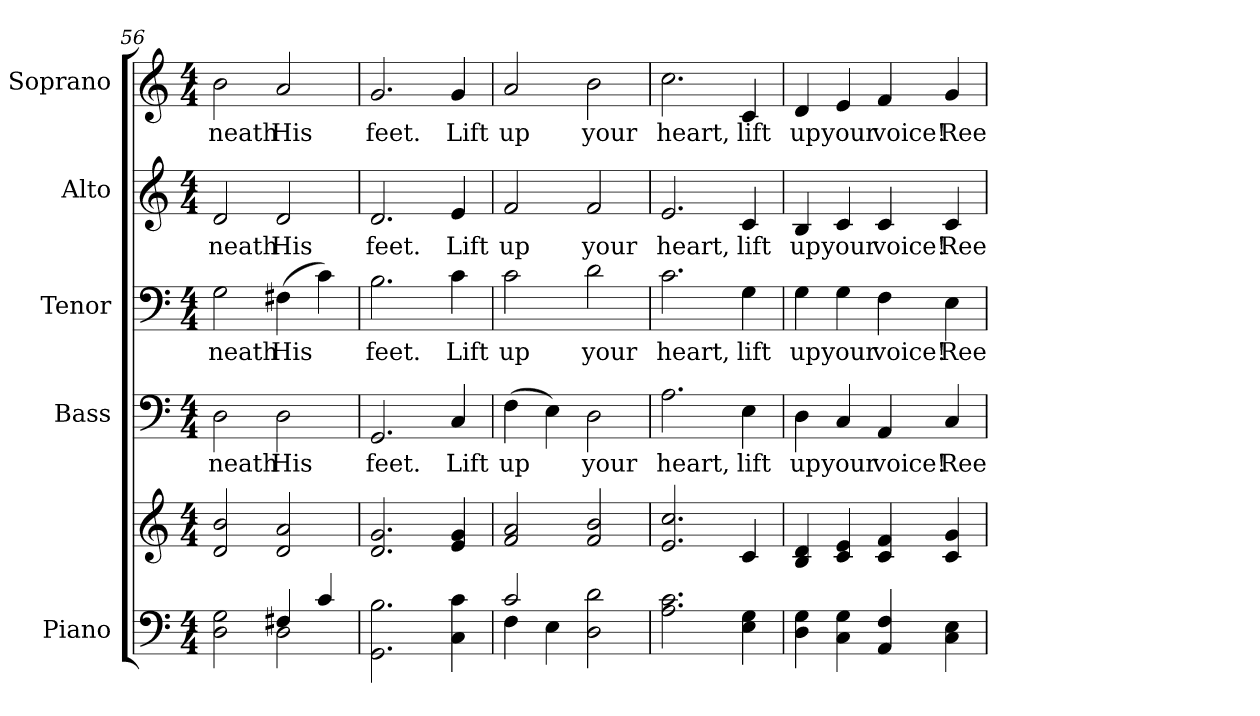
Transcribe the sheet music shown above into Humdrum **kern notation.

**kern	**kern	**kern	**text	**kern	**text	**kern	**text	**kern	**text
*part5	*part5	*part4	*part4	*part3	*part3	*part2	*part2	*part1	*part1
*staff6	*staff5	*staff4	*staff4	*staff3	*staff3	*staff2	*staff2	*staff1	*staff1
*I"Piano	*	*I"Bass	*	*I"Tenor	*	*I"Alto	*	*I"Soprano	*
*I'Pno.	*	*I'B.	*	*I'T.	*	*I'A.	*	*I'S.	*
*clefF4	*clefG2	*clefF4	*	*clefF4	*	*clefG2	*	*clefG2	*
*k[]	*k[]	*k[]	*	*k[]	*	*k[]	*	*k[]	*
*C:	*C:	*C:	*	*C:	*	*C:	*	*C:	*
*M4/4	*M4/4	*M4/4	*	*M4/4	*	*M4/4	*	*M4/4	*
=56	=56	=56	=56	=56	=56	=56	=56	=56	=56
*^	*	*	*	*	*	*	*	*	*
!	!	!	!	!LO:LY:b:color=#000000	!	!	!	!	!	!
!	!	!	!	!	!	!LO:LY:b:color=#000000	!	!	!	!
!	!	!	!	!	!	!	!	!LO:LY:b:color=#000000	!	!
!	!	!	!	!	!	!	!	!	!	!LO:LY:b:color=#000000
2Di\ 2Gi	2ryy	2di/ 2bi	2Di\	-neath	2Gi\	-neath	2di/	-neath	2bi\	-neath
!	!	!	!	!LO:LY:b:color=#000000	!	!	!	!	!	!
!	!	!	!	!	!	!LO:LY:b:color=#000000	!	!	!	!
!	!	!	!	!	!	!	!	!LO:LY:b:color=#000000	!	!
!	!	!	!	!	!	!	!	!	!	!LO:LY:b:color=#000000
4F#Xi/	2Di\	2di/ 2ai	2Di\	His	(4F#Xi\	His	2di/	His	2ai/	His
4ci/	.	.	.	.	4ci\)	.	.	.	.	.
*v	*v	*	*	*	*	*	*	*	*	*
=57	=57	=57	=57	=57	=57	=57	=57	=57	=57
!	!	!	!LO:LY:b:color=#000000	!	!	!	!	!	!
!	!	!	!	!	!LO:LY:b:color=#000000	!	!	!	!
!	!	!	!	!	!	!	!LO:LY:b:color=#000000	!	!
!	!	!	!	!	!	!	!	!	!LO:LY:b:color=#000000
2.GGi\ 2.Bi	2.di/ 2.gi	2.GGi/	feet.	2.Bi\	feet.	2.di/	feet.	2.gi/	feet.
!	!	!	!LO:LY:b:color=#000000	!	!	!	!	!	!
!	!	!	!	!	!LO:LY:b:color=#000000	!	!	!	!
!	!	!	!	!	!	!	!LO:LY:b:color=#000000	!	!
!	!	!	!	!	!	!	!	!	!LO:LY:b:color=#000000
4Ci\ 4ci	4ei/ 4gi	4Ci/	Lift	4ci\	Lift	4ei/	Lift	4gi/	Lift
!!LO:PB:g=z
=58	=58	=58	=58	=58	=58	=58	=58	=58	=58
*^	*	*	*	*	*	*	*	*	*
!	!	!	!	!LO:LY:b:color=#000000	!	!	!	!	!	!
!	!	!	!	!	!	!LO:LY:b:color=#000000	!	!	!	!
!	!	!	!	!	!	!	!	!LO:LY:b:color=#000000	!	!
!	!	!	!	!	!	!	!	!	!	!LO:LY:b:color=#000000
2ci/	4Fi\	2fi/ 2ai	(4Fi\	up	2ci\	up	2fi/	up	2ai/	up
.	4Ei\	.	4Ei\)	.	.	.	.	.	.	.
!	!	!	!	!LO:LY:b:color=#000000	!	!	!	!	!	!
!	!	!	!	!	!	!LO:LY:b:color=#000000	!	!	!	!
!	!	!	!	!	!	!	!	!LO:LY:b:color=#000000	!	!
!	!	!	!	!	!	!	!	!	!	!LO:LY:b:color=#000000
2Di\ 2di	2ryy	2fi/ 2bi	2Di\	your	2di\	your	2fi/	your	2bi\	your
*v	*v	*	*	*	*	*	*	*	*	*
=59	=59	=59	=59	=59	=59	=59	=59	=59	=59
*^	*	*	*	*	*	*	*	*	*
!	!	!	!	!LO:LY:b:color=#000000	!	!	!	!	!	!
*v	*v	*	*	*	*	*	*	*	*	*
*^	*	*	*	*	*	*	*	*	*
!	!	!	!	!	!	!LO:LY:b:color=#000000	!	!	!	!
*v	*v	*	*	*	*	*	*	*	*	*
*^	*	*	*	*	*	*	*	*	*
!	!	!	!	!	!	!	!	!LO:LY:b:color=#000000	!	!
*v	*v	*	*	*	*	*	*	*	*	*
*^	*	*	*	*	*	*	*	*	*
!	!	!	!	!	!	!	!	!	!	!LO:LY:b:color=#000000
*v	*v	*	*	*	*	*	*	*	*	*
2.Ai\ 2.ci	2.ei/ 2.cci	2.Ai\	heart,	2.ci\	heart,	2.ei/	heart,	2.cci\	heart,
!	!	!	!LO:LY:b:color=#000000	!	!	!	!	!	!
!	!	!	!	!	!LO:LY:b:color=#000000	!	!	!	!
!	!	!	!	!	!	!	!LO:LY:b:color=#000000	!	!
!	!	!	!	!	!	!	!	!	!LO:LY:b:color=#000000
4Ei\ 4Gi	4ci/	4Ei\	lift	4Gi\	lift	4ci/	lift	4ci/	lift
=60	=60	=60	=60	=60	=60	=60	=60	=60	=60
!	!	!	!LO:LY:b:color=#000000	!	!	!	!	!	!
!	!	!	!	!	!LO:LY:b:color=#000000	!	!	!	!
!	!	!	!	!	!	!	!LO:LY:b:color=#000000	!	!
!	!	!	!	!	!	!	!	!	!LO:LY:b:color=#000000
4Di\ 4Gi	4Bi/ 4di	4Di\	up	4Gi\	up	4Bi/	up	4di/	up
!	!	!	!LO:LY:b:color=#000000	!	!	!	!	!	!
!	!	!	!	!	!LO:LY:b:color=#000000	!	!	!	!
!	!	!	!	!	!	!	!LO:LY:b:color=#000000	!	!
!	!	!	!	!	!	!	!	!	!LO:LY:b:color=#000000
4Ci\ 4Gi	4ci/ 4ei	4Ci/	your	4Gi\	your	4ci/	your	4ei/	your
!	!	!	!LO:LY:b:color=#000000	!	!	!	!	!	!
!	!	!	!	!	!LO:LY:b:color=#000000	!	!	!	!
!	!	!	!	!	!	!	!LO:LY:b:color=#000000	!	!
!	!	!	!	!	!	!	!	!	!LO:LY:b:color=#000000
4AAi/ 4Fi	4ci/ 4fi	4AAi/	voice!	4Fi\	voice!	4ci/	voice!	4fi/	voice!
!	!	!	!LO:LY:b:color=#000000	!	!	!	!	!	!
!	!	!	!	!	!LO:LY:b:color=#000000	!	!	!	!
!	!	!	!	!	!	!	!LO:LY:b:color=#000000	!	!
!	!	!	!	!	!	!	!	!	!LO:LY:b:color=#000000
4Ci\ 4Ei	4ci/ 4gi	4Ci/	Ree	4Ei\	Ree	4ci/	Ree	4gi/	Ree
=	=	=	=	=	=	=	=	=	=
*-	*-	*-	*-	*-	*-	*-	*-	*-	*-
